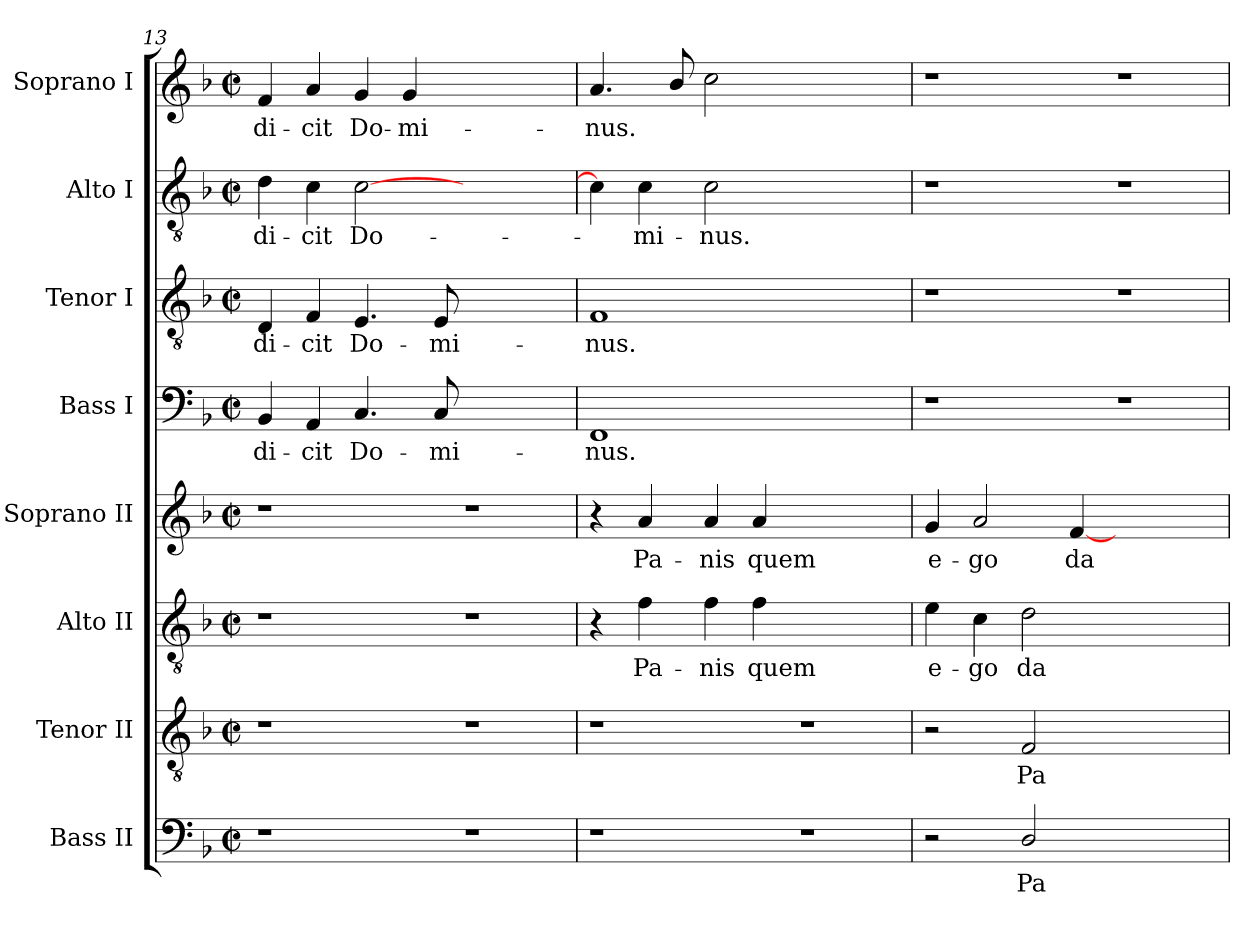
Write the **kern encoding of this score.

**kern	**text	**kern	**text	**kern	**text	**kern	**text	**kern	**text	**kern	**text	**kern	**text	**kern	**text
*part8	*part8	*part7	*part7	*part6	*part6	*part5	*part5	*part4	*part4	*part3	*part3	*part2	*part2	*part1	*part1
*staff8	*staff8	*staff7	*staff7	*staff6	*staff6	*staff5	*staff5	*staff4	*staff4	*staff3	*staff3	*staff2	*staff2	*staff1	*staff1
*I"Bass II	*	*I"Tenor II	*	*I"Alto II	*	*I"Soprano II	*	*I"Bass I	*	*I"Tenor I	*	*I"Alto I	*	*I"Soprano I	*
*I'B. II	*	*I'T. II	*	*I'A. II	*	*I'S. II	*	*I'B. I	*	*I'T. I	*	*I'A. I	*	*I'S. I	*
*clefF4	*	*clefGv2	*	*clefGv2	*	*clefG2	*	*clefF4	*	*clefGv2	*	*clefGv2	*	*clefG2	*
*	*	*ITrd7c12	*	*	*	*	*	*	*	*ITrd7c12	*	*	*	*	*
*k[b-]	*	*k[b-]	*	*k[b-]	*	*k[b-]	*	*k[b-]	*	*k[b-]	*	*k[b-]	*	*k[b-]	*
*F:	*	*F:	*	*F:	*	*F:	*	*F:	*	*F:	*	*F:	*	*F:	*
*M2/2	*	*M2/2	*	*M2/2	*	*M2/2	*	*M2/2	*	*M2/2	*	*M2/2	*	*M2/2	*
*met(c|)	*	*met(c|)	*	*met(c|)	*	*met(c|)	*	*met(c|)	*	*met(c|)	*	*met(c|)	*	*met(c|)	*
=13	=13	=13	=13	=13	=13	=13	=13	=13	=13	=13	=13	=13	=13	=13	=13
!	!	!	!	!	!	!	!	!	!LO:LY:b:color=#000000	!	!	!	!	!	!
!	!	!	!	!	!	!	!	!	!	!	!LO:LY:b:color=#000000	!	!	!	!
!	!	!	!	!	!	!	!	!	!	!	!	!	!LO:LY:b:color=#000000	!	!
!	!	!	!	!	!	!	!	!	!	!	!	!	!	!	!LO:LY:b:color=#000000
1r	.	1r	.	1r	.	1r	.	4BB-i/	di-	4DDi/	di-	4di\	di-	4fi/	di-
!	!	!	!	!	!	!	!	!	!LO:LY:b:color=#000000	!	!	!	!	!	!
!	!	!	!	!	!	!	!	!	!	!	!LO:LY:b:color=#000000	!	!	!	!
!	!	!	!	!	!	!	!	!	!	!	!	!	!LO:LY:b:color=#000000	!	!
!	!	!	!	!	!	!	!	!	!	!	!	!	!	!	!LO:LY:b:color=#000000
.	.	.	.	.	.	.	.	4AAi/	-cit	4FFi/	-cit	4ci\	-cit	4ai/	-cit
!	!	!	!	!	!	!	!	!	!LO:LY:b:color=#000000	!	!	!	!	!	!
!	!	!	!	!	!	!	!	!	!	!	!LO:LY:b:color=#000000	!	!	!	!
!	!	!	!	!	!	!	!	!	!	!	!	!	!LO:LY:b:color=#000000	!	!
!	!	!	!	!	!	!	!	!	!	!	!	!	!	!	!LO:LY:b:color=#000000
.	.	.	.	.	.	.	.	4.Ci/	Do-	4.EEi/	Do-	[>2ci\	Do-	4gi/	Do-
!	!	!	!	!	!	!	!	!	!	!	!	!	!	!	!LO:LY:b:color=#000000
.	.	.	.	.	.	.	.	.	.	.	.	.	.	4gi/	-mi-
!	!	!	!	!	!	!	!	!	!LO:LY:b:color=#000000	!	!	!	!	!	!
!	!	!	!	!	!	!	!	!	!	!	!LO:LY:b:color=#000000	!	!	!	!
.	.	.	.	.	.	.	.	8Ci/	-mi-	8EEi/	-mi-	.	.	.	.
1r	.	1r	.	1r	.	1r	.	1ryy	.	1ryy	.	1ryy	.	1ryy	.
=14	=14	=14	=14	=14	=14	=14	=14	=14	=14	=14	=14	=14	=14	=14	=14
!	!	!	!	!	!	!	!	!	!LO:LY:b:color=#000000	!	!	!	!	!	!
!	!	!	!	!	!	!	!	!	!	!	!LO:LY:b:color=#000000	!	!	!	!
!	!	!	!	!	!	!	!	!	!	!	!	!	!	!	!LO:LY:b:color=#000000
1r	.	1r	.	4r	.	4r	.	1FFi	-nus.	1FFi	-nus.	4ci\]	.	4.ai/	-nus.
!	!	!	!	!	!LO:LY:b:color=#000000	!	!	!	!	!	!	!	!	!	!
!	!	!	!	!	!	!	!LO:LY:b:color=#000000	!	!	!	!	!	!	!	!
!	!	!	!	!	!	!	!	!	!	!	!	!	!LO:LY:b:color=#000000	!	!
.	.	.	.	4fi\	Pa-	4ai/	Pa-	.	.	.	.	4ci\	-mi-	.	.
.	.	.	.	.	.	.	.	.	.	.	.	.	.	8b-i/	.
!	!	!	!	!	!LO:LY:b:color=#000000	!	!	!	!	!	!	!	!	!	!
!	!	!	!	!	!	!	!LO:LY:b:color=#000000	!	!	!	!	!	!	!	!
!	!	!	!	!	!	!	!	!	!	!	!	!	!LO:LY:b:color=#000000	!	!
.	.	.	.	4fi\	-nis	4ai/	-nis	.	.	.	.	2ci\	-nus.	2cci\	.
!	!	!	!	!	!LO:LY:b:color=#000000	!	!	!	!	!	!	!	!	!	!
!	!	!	!	!	!	!	!LO:LY:b:color=#000000	!	!	!	!	!	!	!	!
.	.	.	.	4fi\	quem	4ai/	quem	.	.	.	.	.	.	.	.
1r	.	1r	.	1ryy	.	1ryy	.	1ryy	.	1ryy	.	1ryy	.	1ryy	.
=15	=15	=15	=15	=15	=15	=15	=15	=15	=15	=15	=15	=15	=15	=15	=15
!	!	!	!	!	!LO:LY:b:color=#000000	!	!	!	!	!	!	!	!	!	!
!	!	!	!	!	!	!	!LO:LY:b:color=#000000	!	!	!	!	!	!	!	!
2r	.	2r	.	4ei\	e-	4gi/	e-	1r	.	1r	.	1r	.	1r	.
!	!	!	!	!	!LO:LY:b:color=#000000	!	!	!	!	!	!	!	!	!	!
!	!	!	!	!	!	!	!LO:LY:b:color=#000000	!	!	!	!	!	!	!	!
.	.	.	.	4ci\	-go	2ai/	-go	.	.	.	.	.	.	.	.
!	!LO:LY:b:color=#000000	!	!	!	!	!	!	!	!	!	!	!	!	!	!
!	!	!	!LO:LY:b:color=#000000	!	!	!	!	!	!	!	!	!	!	!	!
!	!	!	!	!	!LO:LY:b:color=#000000	!	!	!	!	!	!	!	!	!	!
2Di/	Pa-	2FFi/	Pa-	2di\	da-	.	.	.	.	.	.	.	.	.	.
!	!	!	!	!	!	!	!LO:LY:b:color=#000000	!	!	!	!	!	!	!	!
.	.	.	.	.	.	[<4fi/	da-	.	.	.	.	.	.	.	.
1ryy	.	1ryy	.	1ryy	.	1ryy	.	1r	.	1r	.	1r	.	1r	.
=	=	=	=	=	=	=	=	=	=	=	=	=	=	=	=
*-	*-	*-	*-	*-	*-	*-	*-	*-	*-	*-	*-	*-	*-	*-	*-
